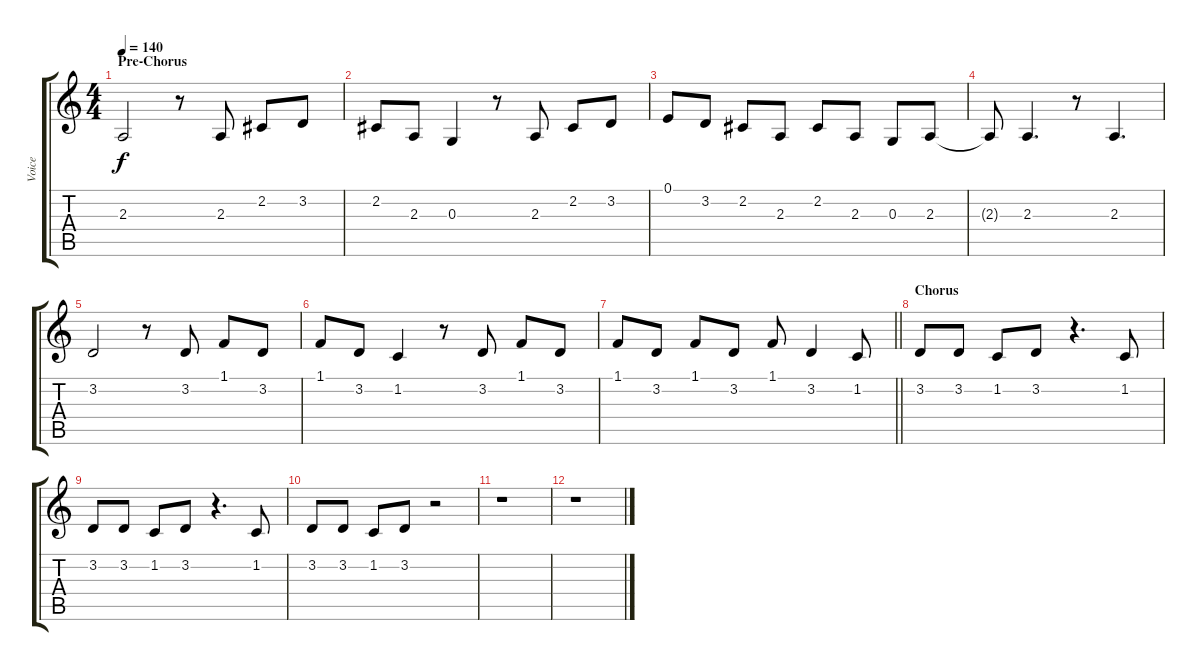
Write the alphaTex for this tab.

\track ("Voice" "Voice") {instrument englishhorn}
\staff {score tabs}
\tuning (E4 B3 G3 D3 A2 E2) {hide}
\ts (4 4)
\section ("" "Pre-Chorus")
\tempo 140
\clef g2
\ks c
2.3.2{dy f} r.8 2.3.8 2.2.8 3.2.8 |
2.2.8 2.3.8 0.3.4 r.8 2.3.8 2.2.8 3.2.8 |
0.1.8 3.2.8 2.2.8 2.3.8 2.2.8 2.3.8 0.3.8 2.3.8 |
2.3{t}.8 2.3.4{d} r.8 2.3.4{d} |
3.2.2 r.8 3.2.8 1.1.8 3.2.8 |
1.1.8 3.2.8 1.2.4 r.8 3.2.8 1.1.8 3.2.8 |
\barLineRight lightlight
1.1.8 3.2.8 1.1.8 3.2.8 1.1.8 3.2.4 1.2.8 |
\section ("" "Chorus")
3.2.8 3.2.8 1.2.8 3.2.8 r.4{d} 1.2.8 |
3.2.8 3.2.8 1.2.8 3.2.8 r.4{d} 1.2.8 |
3.2.8 3.2.8 1.2.8 3.2.8 r.2 |
r.1 |
r.1
